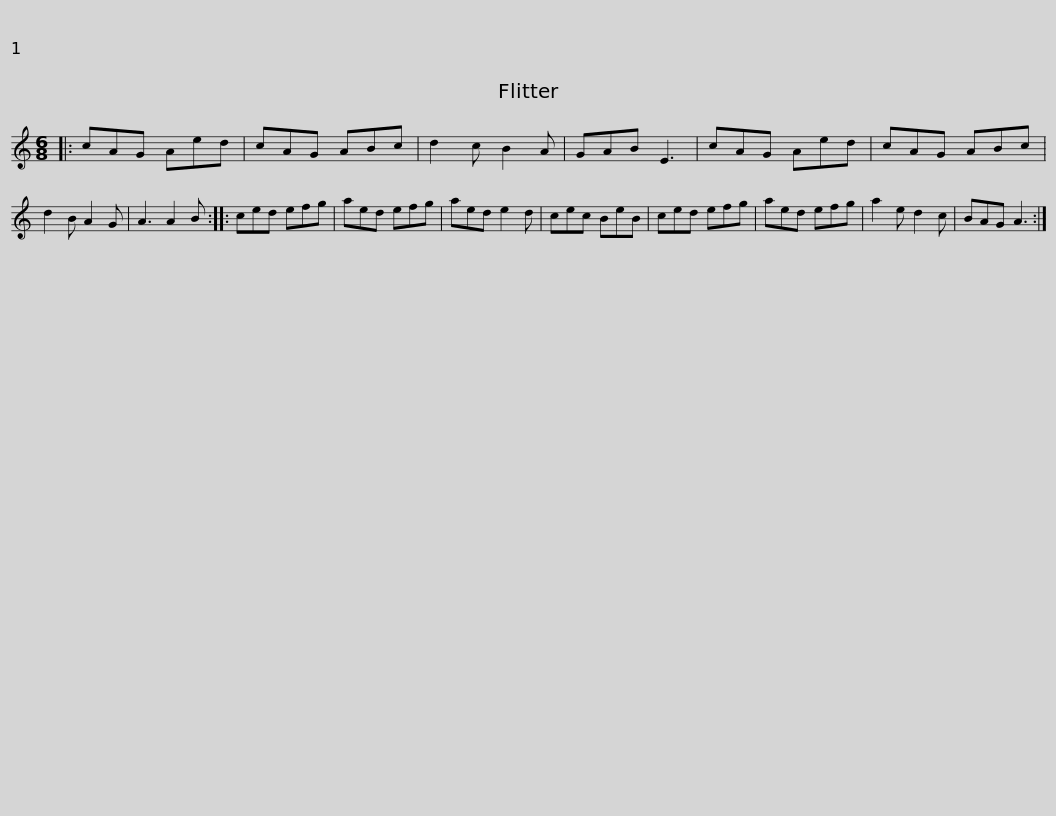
X:1
L:1/8
M:6/8
I:linebreak $
K:C
V:1 treble
V:1
|: cAG Aed | cAG ABc | d2 c B2 A | GAB E3 | cAG Aed | %5
 cAG ABc | d2 B A2 G | A3 A2 B ::$ ced efg | aed efg | %10
 aed e2 d | cec BeB | ced efg | aed efg | a2 e d2 c | %15
 BAG A3 :| %16
